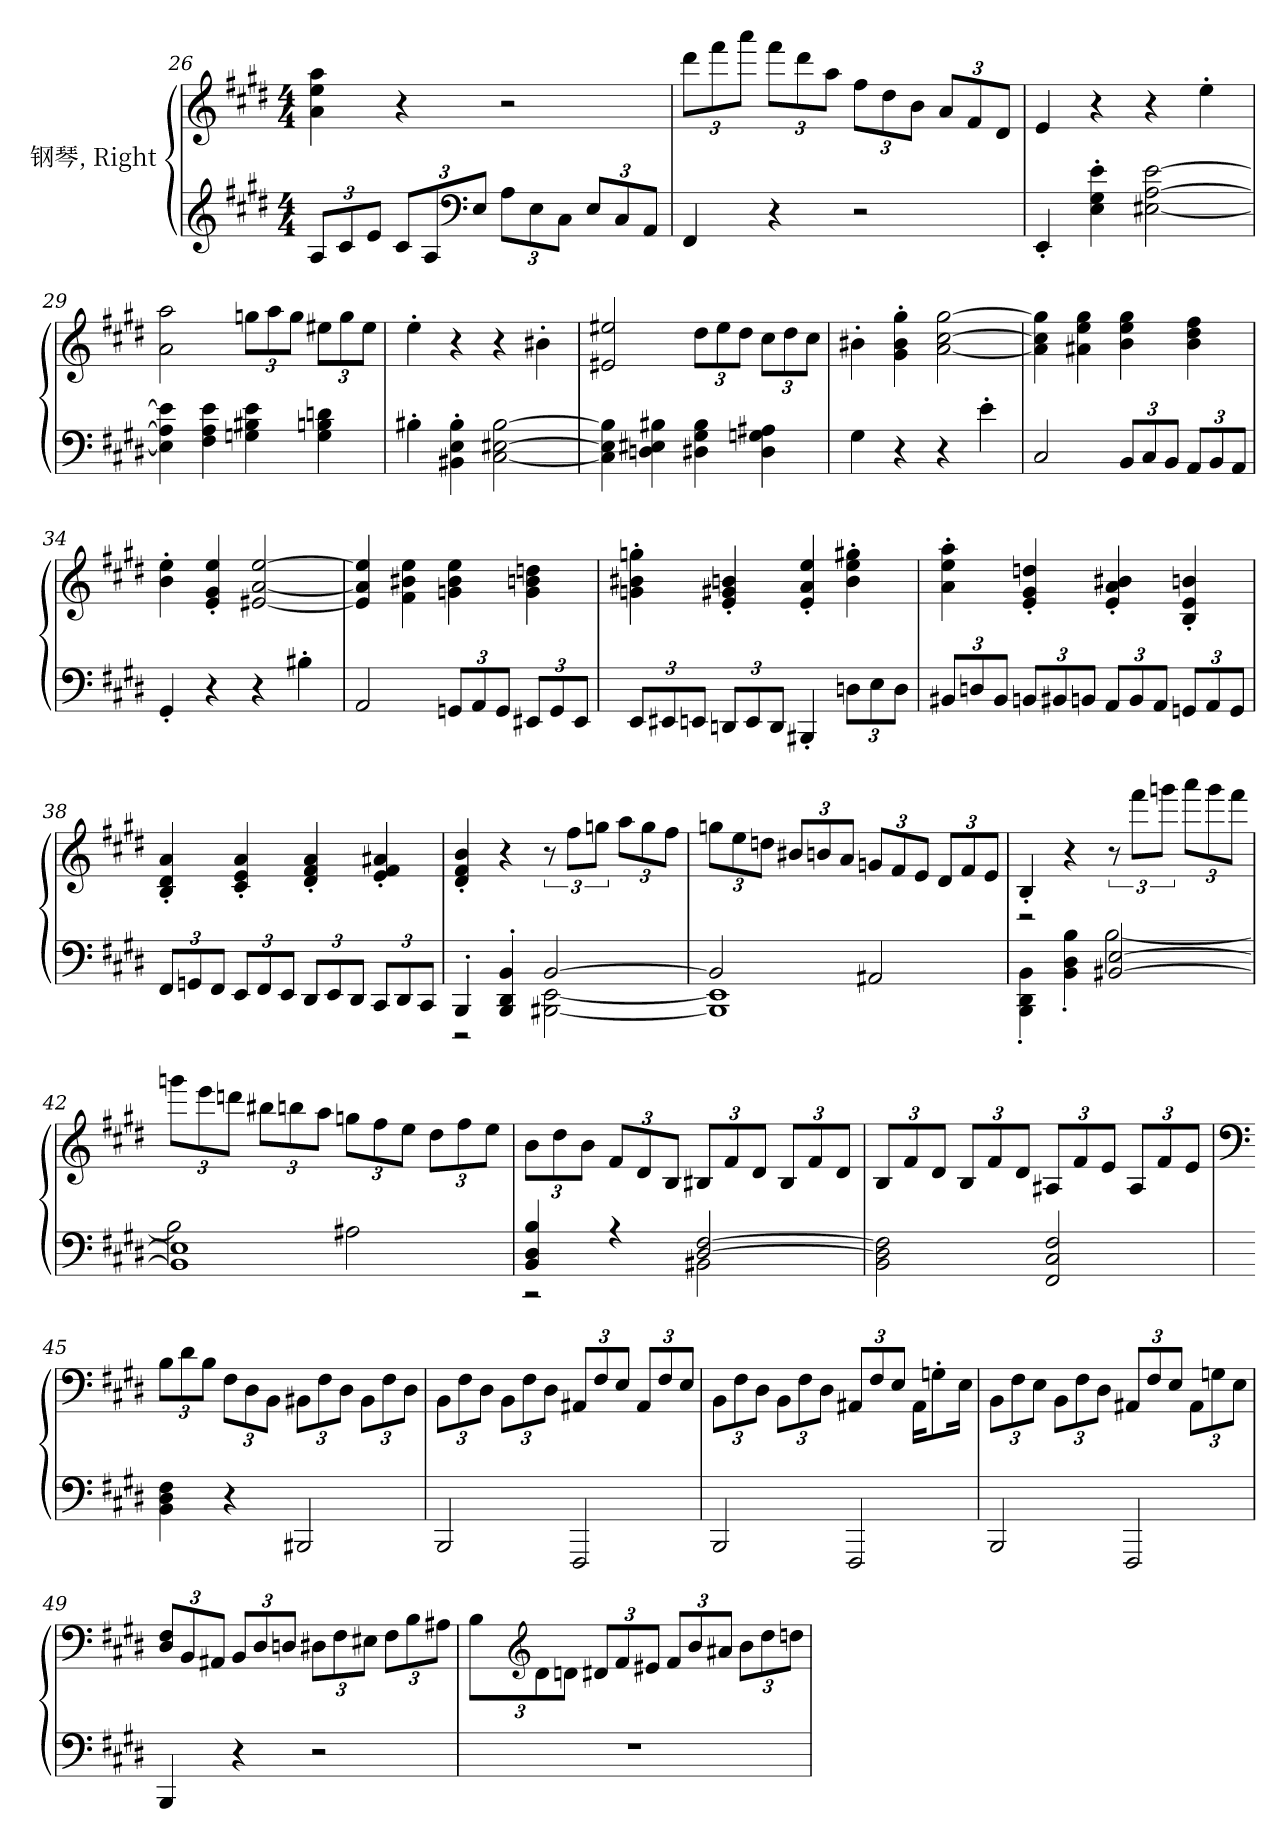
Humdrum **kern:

**kern	**kern
*part1	*part1
*staff2	*staff1
*I"钢琴, Right	*
*clefG2	*clefG2
*k[f#c#g#d#]	*k[f#c#g#d#]
*M4/4	*M4/4
*MM124	*MM124
*Xbrackettup	*
=26	=26
12A/L	4a\ 4ee\ 4aa\
12c#/	.
12e/J	.
12c#/L	4r
12A/	.
*clefF4	*
12E/J	.
12A\L	2r
12E\	.
12C#\J	.
12E/L	.
12C#/	.
12AA/J	.
!!LO:LB:g=z
=27	=27
*	*Xbrackettup
4FF#/	12ddd#\L
.	12fff#\
.	12aaa\J
4r	12fff#\L
.	12ddd#\
*	*MM134
.	12aa\J
2r	12ff#\L
.	12dd#\
.	12b\J
.	12a/L
.	12f#/
.	12d#/J
=28	=28
*	*MM130
4EE'/	4e/
4E\' 4G#\' 4e\'	4r
*	*MM130
[2E#X\ [2A\ [2e\	4r
.	4ee'\
=29	=29
*	*MM130
4E#\] 4A\] 4e\]	2a\ 2aa\
4F#\ 4A\ 4e\	.
4Gn\ 4B#X\ 4e\	12ggn\L
.	12aa\
.	12gg\J
4G\ 4Bn\ 4dn\	12ee#X\L
.	12gg\
.	12ee#\J
=30	=30
*	*MM110
4B#X'\	4ee'\
4BB#X\' 4E\' 4B#\'	4r
*	*MM130
[2C#\ [2E#X\ [2B#\	4r
.	4b#X'\
!!LO:LB:g=z
=31	=31
*	*MM130
4C#\] 4E#\] 4B#\]	2e#X/ 2ee#X/
4Dn\ 4E#X\ 4B#X\	.
4D#X\ 4G#\ 4B#\	12dd#\L
.	12ee#\
.	12dd#\J
4D#\ 4Gn\ 4A#X\	12cc#\L
.	12dd#\
.	12cc#\J
=32	=32
4G#\	4b#X'\
4r	4g#\' 4b#\' 4gg#\'
4r	[2a\ [2cc#\ [2gg#\
4e'\	.
=33	=33
2C#/	4a\] 4cc#\] 4gg#\]
.	4a#X\ 4ee\ 4gg#\
12BB/L	4b\ 4ee\ 4gg#\
12C#/	.
12BB/J	.
12AA/L	4b\ 4dd#\ 4ff#\
12BB/	.
12AA/J	.
=34	=34
4GG#'/	4b\' 4ee\'
4r	4e/' 4g#/' 4ee/'
4r	[2e#X/ [2a/ [2ee/
4B#X'\	.
!!LO:LB:g=z
=35	=35
2AA/	4e#/] 4a/] 4ee/]
.	4f#\ 4b#X\ 4ee\
12GGn/L	4gn\ 4b#\ 4ee\
12AA/	.
12GG/J	.
12EE#X/L	4g\ 4bn\ 4ddn\
12GG/	.
12EE#/J	.
=36	=36
12EE/L	4gn\' 4b#X\' 4ggn\'
12EE#X/	.
12EEn/J	.
12DDn/L	4e/' 4g#X/' 4bn/'
12EE/	.
12DD/J	.
4BBB#X'/	4e/' 4a/' 4ee/'
12Dn\L	4b\' 4ee\' 4gg#X\'
12E\	.
12D\J	.
=37	=37
12BB#X/L	4a\' 4ee\' 4aa\'
12Dn/	.
12BB#/J	.
12BBn/L	4e/' 4g#/' 4ddn/'
12BB#X/	.
12BBn/J	.
12AA/L	4e/' 4a/' 4b#X/'
12BB/	.
12AA/J	.
*	*MM131
12GGn/L	4B/' 4e/' 4bn/'
12AA/	.
12GG/J	.
!!LO:LB:g=z
=38	=38
12FF#/L	4B/' 4d#/' 4a/'
12GGn/	.
12FF#/J	.
12EE/L	4c#/' 4e/' 4a/'
12FF#/	.
12EE/J	.
*	*MM142
12DD#/L	4d#/' 4f#/' 4a/'
12EE/	.
12DD#/J	.
12CC#/L	4e/' 4f#/' 4a#X/'
12DD#/	.
12CC#/J	.
=39	=39
*^	*
4BBB'/	2r	4d#/' 4f#/' 4b/'
4BBB/' 4DD#/' 4BB/'	.	4r
*	*	*brackettup
[2BB/	[2BBB#X\ [2EE\	12r
*	*	*MM130
.	.	12ff#\L
.	.	12ggn\J
*	*	*Xbrackettup
.	.	12aa\L
.	.	12gg\
.	.	12ff#\J
=40	=40	=40
2BB/]	1BBB#] 1EE]	12ggn\L
.	.	12ee\
.	.	12ddn\J
.	.	12b#X/L
.	.	12bn/
.	.	12a/J
2AA#X/	.	12gn/L
.	.	12f#/
.	.	12e/J
.	.	12d#/L
.	.	12f#/
.	.	12e/J
!!LO:LB:g=z
=41	=41	=41
2r	4BBB\' 4DD#\' 4BB\'	4B'/
.	4BB\' 4D#\' 4B\'	4r
*	*	*brackettup
[2BB#X/ [2E/	[2B\	12r
*	*	*MM130
.	.	12fff#\L
.	.	12gggn\J
*	*	*Xbrackettup
.	.	12aaa\L
.	.	12ggg\
.	.	12fff#\J
=42	=42	=42
1BB#] 1E]	2B\]	12gggn\L
.	.	12eee\
.	.	12dddn\J
.	.	12bb#X\L
.	.	12bbn\
.	.	12aa\J
*	*	*MM123
.	2A#X\	12ggn\L
.	.	12ff#\
.	.	12ee\J
.	.	12dd#\L
.	.	12ff#\
.	.	12ee\J
=43	=43	=43
*	*	*MM75
4BB/ 4D#/ 4B/	2r	12b\L
*	*	*MM118
.	.	12dd#\
.	.	12b\J
4r	.	12f#/L
.	.	12d#/
.	.	12B/J
[2D#/ [2F#/	2BB#X\	12B#X/L
.	.	12f#/
.	.	12d#/J
.	.	12B#/L
.	.	12f#/
.	.	12d#/J
*v	*v	*
!!LO:PB:g=z
=44	=44
2BB\ 2D#\] 2F#\]	12B/L
.	12f#/
.	12d#/J
.	12B/L
*	*MM128
.	12f#/
.	12d#/J
2FF#/ 2C#/ 2F#/	12A#X/L
.	12f#/
.	12e/J
.	12A#/L
.	12f#/
.	12e/J
=45	=45
*	*clefF4
4BB\ 4D#\ 4F#\	12B\L
.	12d#\
*	*MM120
.	12B\J
4r	12F#\L
.	12D#\
.	12BB\J
*	*MM102
2BBB#X/	12BB#X\L
.	12F#\
*	*MM123
.	12D#\J
.	12BB#\L
.	12F#\
.	12D#\J
=46	=46
2BBB/	12BB\L
.	12F#\
.	12D#\J
.	12BB\L
.	12F#\
.	12D#\J
2FFF#/	12AA#X/L
.	12F#/
.	12E/J
.	12AA#/L
.	12F#/
*	*MM122
.	12E/J
!!LO:LB:g=z
=47	=47
2BBB/	12BB\L
.	12F#\
.	12D#\J
*	*MM120
.	12BB\L
.	12F#\
.	12D#\J
2FFF#/	12AA#X/L
.	12F#/
.	12E/J
.	16AA#\KL
.	8Gn'\
.	16E\Jk
=48	=48
*	*MM113
2BBB/	12BB\L
.	12F#\
.	12E\J
.	12BB\L
.	12F#\
.	12D#\J
2FFF#/	12AA#X/L
.	12F#/
.	12E/J
*	*MM70
.	12AA#\L
.	12Gn\
.	12E\J
=49	=49
4BBB/	12D#/ 12F#/L
.	12BB/
.	12AA#X/J
4r	12BB/L
.	12D#/
*	*MM107
.	12Dn/J
2r	12D#X\L
.	12F#\
.	12E#X\J
.	12F#\L
.	12B\
.	12A#X\J
!!LO:LB:g=z
=50	=50
1r	12B\L
*	*clefG2
.	12d#\
.	12dn\J
.	12d#X/L
.	12f#/
.	12e#X/J
.	12f#/L
.	12b/
.	12a#X/J
.	12b\L
.	12dd#\
.	12ddn\J
=	=
*-	*-
